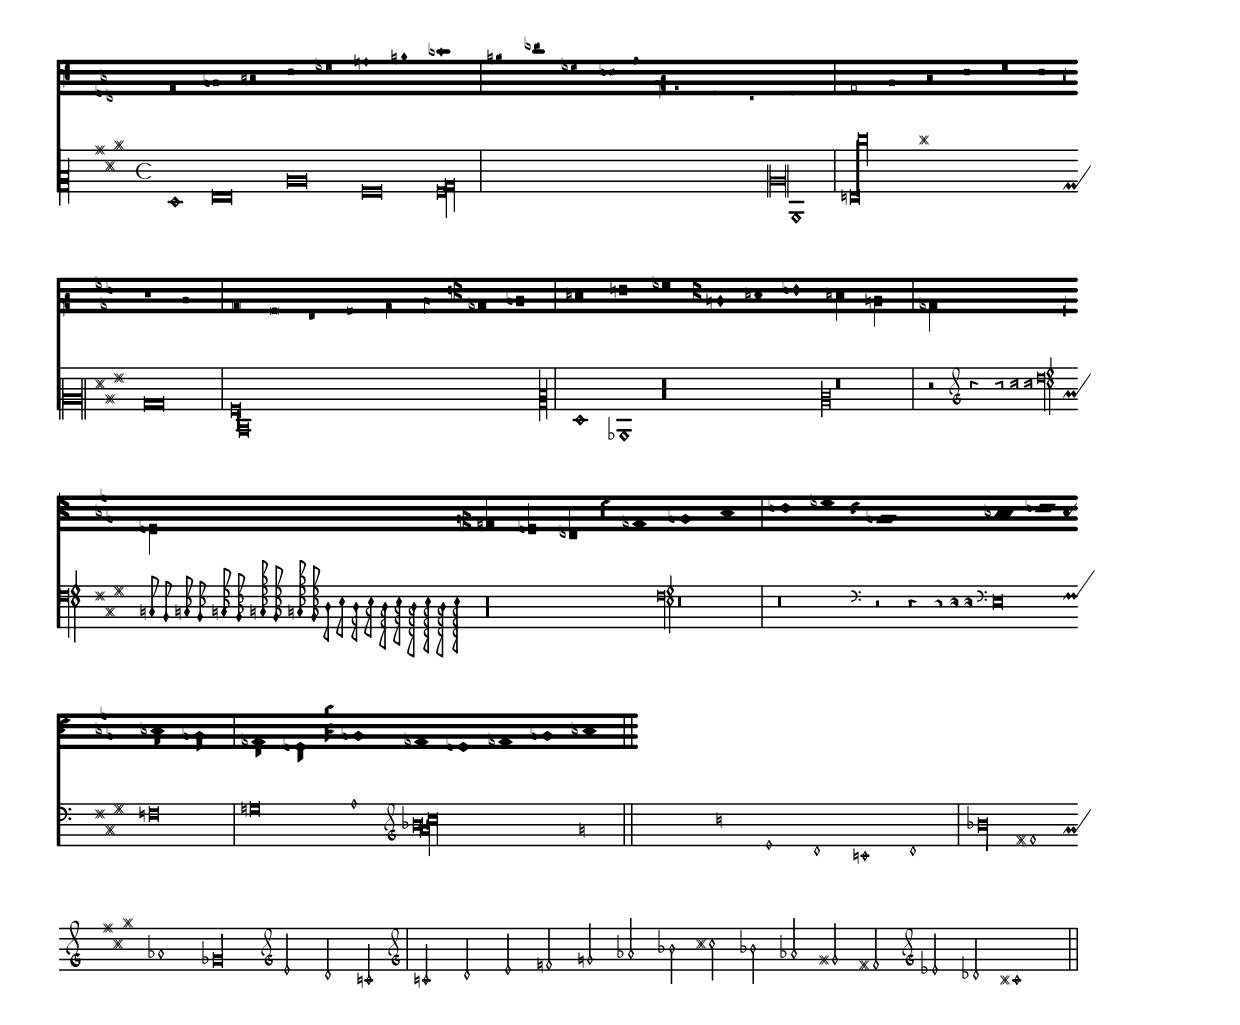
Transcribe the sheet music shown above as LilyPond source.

%% Do not edit this file; it is automatically
%% generated from LSR http://lsr.dsi.unimi.it
%% This file is in the public domain.
\version "2.13.31"

\header {
  lsrtags = "ancient-notation"

%% Translation of GIT committish: 0b55335aeca1de539bf1125b717e0c21bb6fa31b
  texidoces = "
Aquí se muestran muchos de (¿o quizá todos?) los símbolos que
están contemplados por la capacidad de LilyPond para la música
antigua.
"

  doctitlees = "Tipografía de música antigua"


%% Translation of GIT committish: 9a65042d49324f2e3dff18c4b0858def81232eea
  texidocfr ="
Voici comment graver la plupart, sinon tous les symboles que
LilyPond prend en charge en matière de musique ancienne.

"
  doctitlefr = "Gravure de musique ancienne"

  texidoc = "
Shown here are many (all?) of the symbols that are included in
LilyPond's support for ancient notation.



"
  doctitle = "Ancient fonts"
} % begin verbatim

upperStaff = \new VaticanaStaff = "upperStaff" <<
  \context VaticanaVoice <<
    \transpose c c {

      \override NoteHead #'style = #'vaticana.punctum
      \key es \major
      \clef "vaticana-fa2"
      c1 des e f ges

      \override NoteHead #'style = #'vaticana.inclinatum
      a! b ces'
      \bar "|"
      % \break % 1 (8*1)

      \override NoteHead #'style = #'vaticana.quilisma
      b! des'! ges! fes!
      \breathe
      \clef "vaticana-fa1"
      \override NoteHead #'style = #'vaticana.plica
      es d
      \override NoteHead #'style = #'vaticana.reverse.plica
      c d
      \bar "|"
      % \break %2 (8*1)

      \override NoteHead #'style = #'vaticana.punctum.cavum
      es f
      \override NoteHead #'style = #'vaticana.lpes
      g as
      \override NoteHead #'style = #'vaticana.upes
      bes as
      \override NoteHead #'style = #'vaticana.vupes
      g f
      \override NoteHead #'style = #'vaticana.linea.punctum
      \once \override Staff.BarLine #'bar-size = #2.0 \bar "|"
      % \break % 3 (8*1)

      es d
      \override NoteHead #'style = #'vaticana.epiphonus
      c d
      \override NoteHead #'style = #'vaticana.cephalicus
      es f

      \override Staff.KeySignature #'glyph-name-alist = #alteration-medicaea-glyph-name-alist
      \override Staff.Accidental #'glyph-name-alist = #alteration-medicaea-glyph-name-alist
      \override Staff.Custos #'style = #'medicaea
      \override NoteHead #'style = #'medicaea.punctum
      \clef "medicaea-fa2"
      ces des
      \bar "|"
      % \break % 4 (8*1)

      e! f! ges
      \clef "medicaea-do2"
      \override NoteHead #'style = #'medicaea.inclinatum
      a! b! ces'
      \override NoteHead #'style = #'medicaea.virga
      b! a!
      \bar "|"
      % \break % 5 (8*1)

      ges fes
      \clef "medicaea-fa1"
      \override NoteHead #'style = #'medicaea.rvirga
      e des ces

      \override Staff.KeySignature #'glyph-name-alist = #alteration-hufnagel-glyph-name-alist
      \override Staff.Accidental #'glyph-name-alist = #alteration-hufnagel-glyph-name-alist
      \override Staff.Custos #'style = #'hufnagel
      \override NoteHead #'style = #'hufnagel.punctum
      \clef "hufnagel-fa2"
      ces des es
      \bar "|"
      % \break % 6 (8*1)

      fes ges
      \clef "hufnagel-do2"
      \override NoteHead #'style = #'hufnagel.lpes
      as! bes! ces'
      \override NoteHead #'style = #'hufnagel.virga
      bes! as!
      \bar "|"
      % \break % 7 (8*1)

      ges! fes!
      \clef "hufnagel-do-fa"
      \override NoteHead #'style = #'hufnagel.punctum
      es! des ces des! es! fes!
      \bar "||"
      % \break % 8 (8*1)

      s32*1
      % \break % 12 (32*1)
    }
  >>
>>

lowerStaff = \new MensuralStaff = "lowerStaff" <<
  \context MensuralVoice <<
    \transpose c c {

      \key a \major
      cis'1 d'\breve gis'\breve e'\breve \[ e'\longa fis'\longa \]
      \set Staff.forceClef = ##t
      \clef "neomensural-c2"
      cis1
      \bar "|"
      % \break % 2 (16*1)

      \[ g\breve dis''\longa \]
      b\breve \[ a\longa d\longa \]
      \clef "petrucci-c2"
      % \break % 4 (16*1)

      fis1 ces1
      \clef "petrucci-c2"
      r\longa
      \set Staff.forceClef = ##t
      \clef "mensural-c2"
      r\breve
      \bar "|"
      % \break % 5 (8*1)

      r2
      \clef "mensural-g"
      r4 r8 r16 r16
      \override NoteHead #'style = #'mensural
      \override Rest #'style = #'mensural
      \clef "petrucci-f"
      c8 b, c16 b, c32 b, c64 b, c64 b,
      d8 e d16 e d32 e d64 e d64 e
      r\longa
      \set Staff.forceClef = ##t
      \clef "petrucci-f"
      r\breve
      \bar "|"
      % \break % 6 (8*1)

      r\breve
      \clef "mensural-f"
      r2 r4 r8 r16 r16

      \set Staff.forceClef = ##t
      \clef "mensural-f"
      e\breve f g a1
      \clef "mensural-g"
      % \break % 7 (8*1)

      \[ bes'!\longa a'!\longa c''!\longa \]
      e'1 d' c' d' \bar "|"
      \bar "|"
      % \break % 9 (16*1)

      bes'!\longa fis'!1 as'!1 ges'!\longa % lig
      \set Staff.forceClef = ##t
      \clef "mensural-g"
      e'2 d' c' \bar "|"
      % \break % 11 (16*1)

      \set Staff.forceClef = ##t
      \clef "petrucci-g"
      c'2 d' e' f'
      \clef "petrucci-g"
      g' as'! bes'! cis''!
      bes'! as'! gis'! fis'!
      \set Staff.forceClef = ##t
      \clef "mensural-g"
      es'! des'! cis'!1 \bar "||"
      % \break % 12 (8*1)
    }
  >>
>>

\paper {
  line-thickness = #(/ staff-space 5.0)
}

\score {
  <<
    \upperStaff
    \lowerStaff
  >>
  \layout {
    indent = 0.0
    line-width = 17.25\cm
    \context {
      \Score
      timing = ##f
    }
    \context {
      \MensuralVoice
      \override NoteHead #'style = #'neomensural
      \override Rest #'style = #'neomensural
      \override Stem #'flag-style = #'mensural
      \override Stem #'thickness = #1.0
    }
    \context {
      \MensuralStaff
      \revert  BarLine #'transparent
      \override KeySignature #'glyph-name-alist = #alteration-mensural-glyph-name-alist
      clefGlyph = #"clefs.petrucci.c2"
    }
    \context {
      \VaticanaStaff
      \revert  BarLine #'transparent
      \override StaffSymbol #'thickness = #2.0
      \override KeySignature #'glyph-name-alist = #alteration-vaticana-glyph-name-alist
      \override Custos #'neutral-position = #4
    }
  }
}

